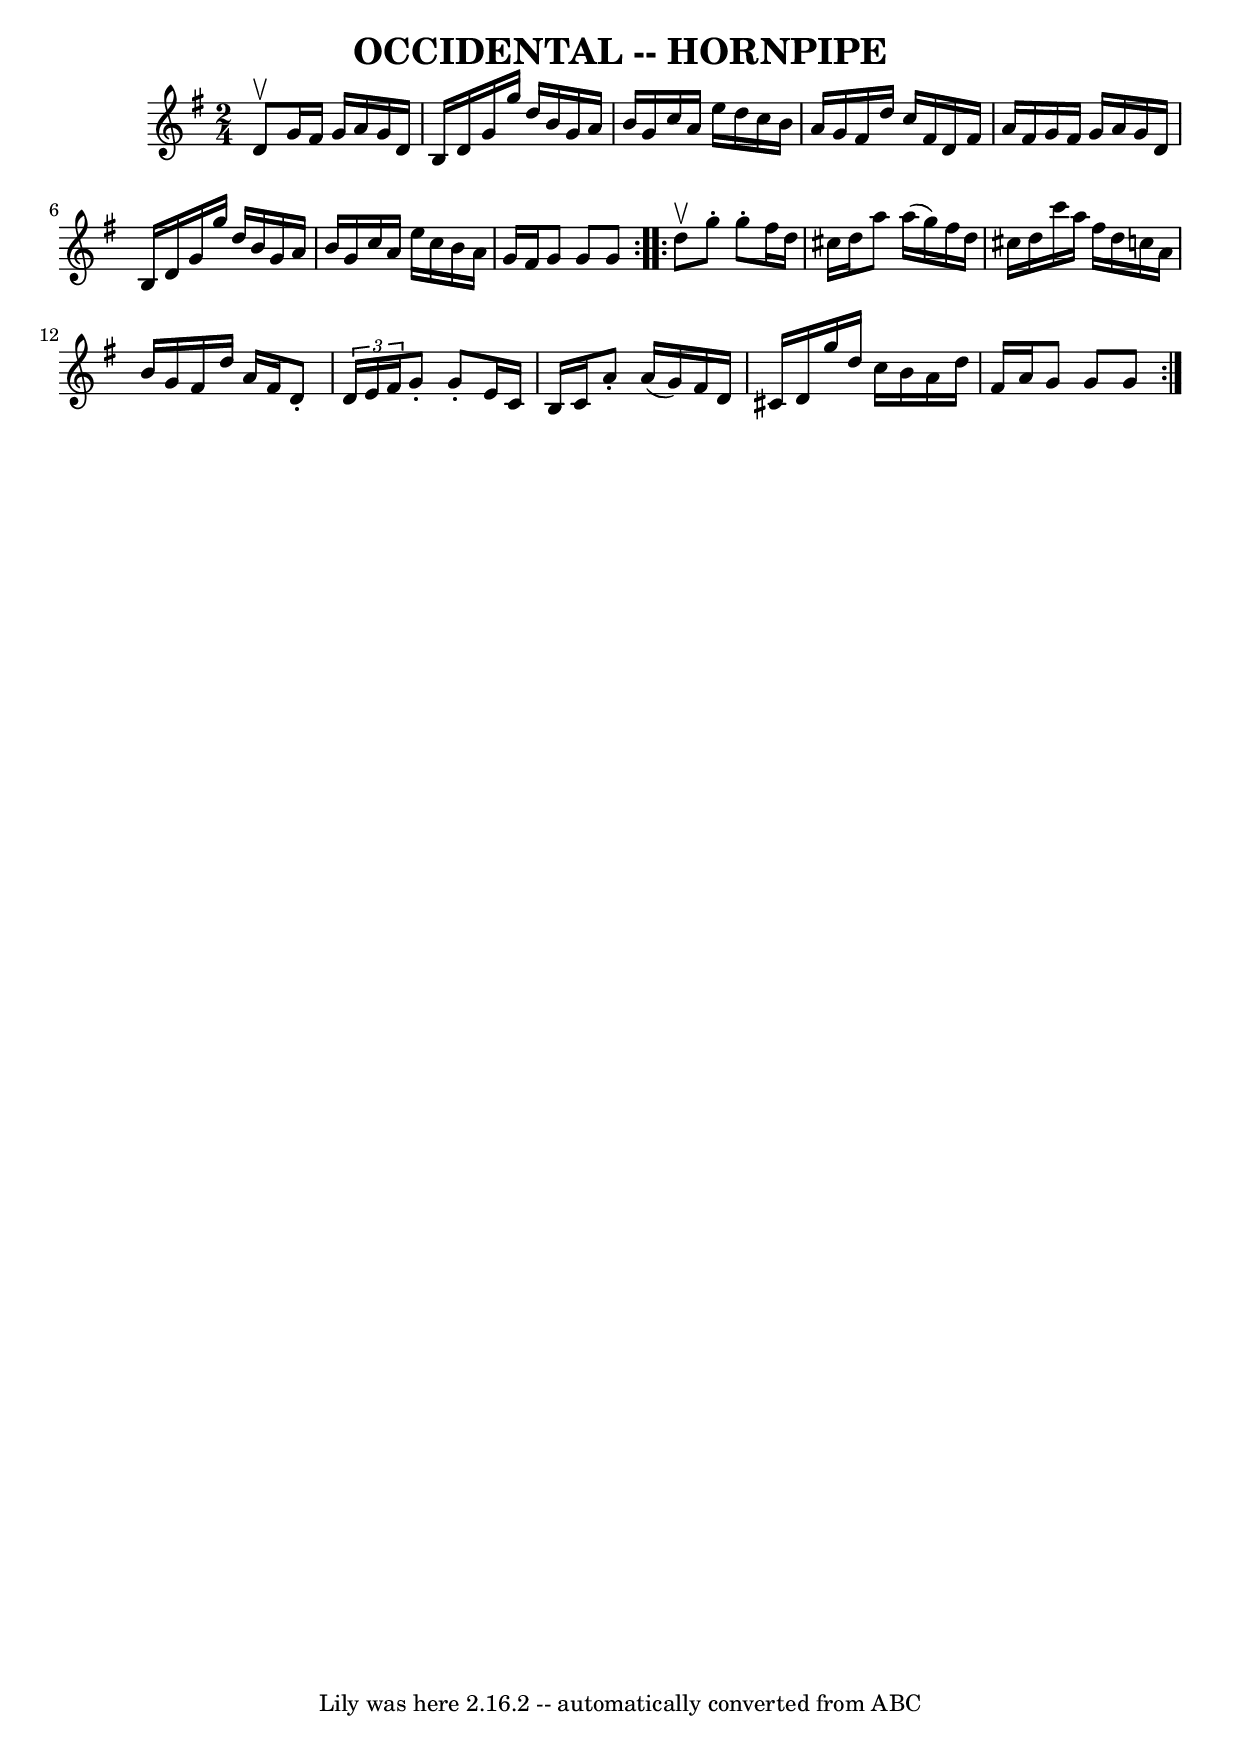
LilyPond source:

\version "2.16.2"
\include "Mammoth.ily"
\header {
  %% book = "Ryan's Mammoth Collection of Fiddle Tunes"
  crossRefNumber = "1"
  footnotes = ""
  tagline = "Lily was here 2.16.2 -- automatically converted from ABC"
  title = "OCCIDENTAL -- HORNPIPE"

}
voicedefault =  {



  \repeat volta 2 {

    \time 2/4 
    \key g \major
    d'8^\upbow       |
    g'16 fis'16 g'16   
    a'16 g'16 d'16 b16 d'16    |
    g'16 g''16 d''16    
    b'16 g'16 a'16 b'16 g'16    |
    c''16 a'16 e''16    
    d''16 c''16 b'16 a'16 g'16    |
    fis'16 d''16 c''16   
    fis'16 d'16 fis'16 a'16 fis'16    |
    |
    g'16    
    fis'16 g'16 a'16 g'16 d'16 b16 d'16    |
    g'16    
    g''16 d''16 b'16 g'16 a'16 b'16 g'16    |
    c''16    
    a'16 e''16 c''16 b'16 a'16 g'16 fis'16    |
    g'8    
    g'8 g'8    
  }     
  \repeat volta 2 {
    d''8^\upbow       |
    g''8-.   
    g''8-. fis''16 d''16 cis''16 d''16    |
    a''8 a''16 (
    g''16) fis''16 d''16 cis''16 d''16    |
    c'''16 a''16  
    fis''16 d''16 c''16 a'16 b'16 g'16    |
    fis'16    
    d''16 a'16 fis'16 d'8-. \times 2/3 { d'16 e'16 fis'16  
					}   
    |
    |
    g'8-. g'8-. e'16 c'16 b16 c'16    
    |
    a'8-. a'16 (g'16) fis'16 d'16 cis'16 d'16    
    |
    g''16 d''16 c''16 b'16 a'16 d''16 fis'16 a'16   
    |
    g'8 g'8 g'8    
  }   

}

\score{
  <<

    \context Staff="default"
    {
      \voicedefault 
      
    }

  >>
  \layout {
    
  }
  \midi {
  }

}
